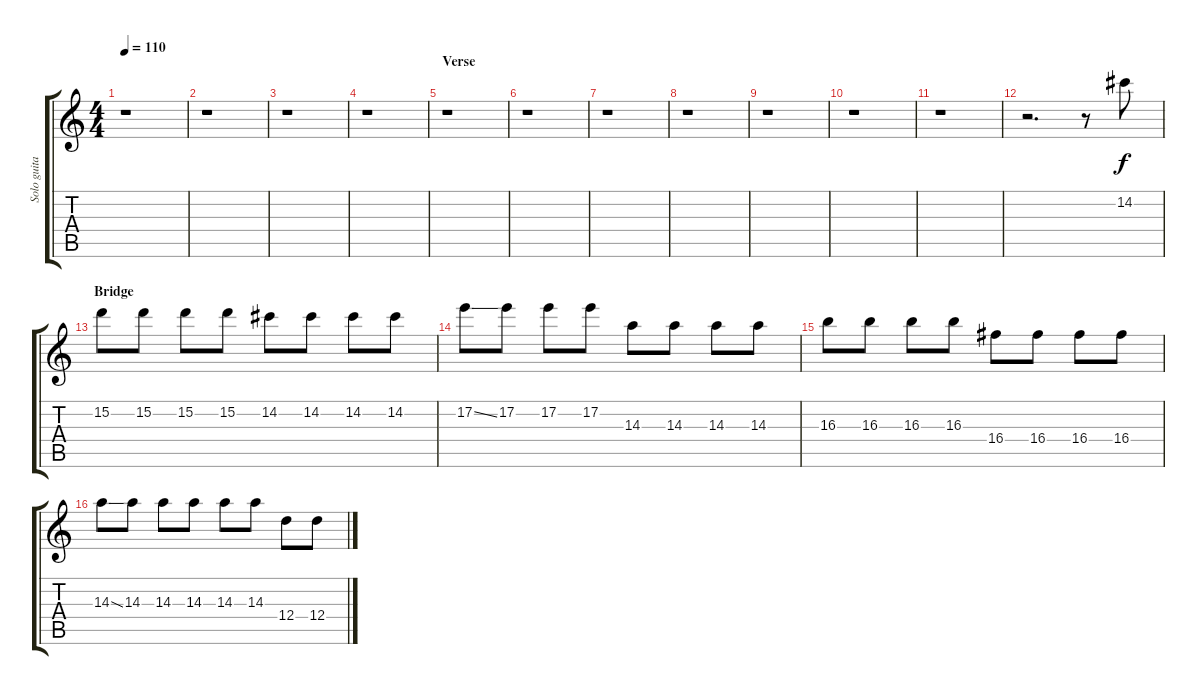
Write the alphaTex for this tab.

\track ("Solo guitar" "Solo guita") {instrument acousticguitarsteel}
\staff {score tabs}
\tuning (E4 B3 G3 D3 A2 E2) {hide}
\ts (4 4)
\tempo 110
\clef g2
\ks c
r.1{dy f} |
r.1 |
r.1 |
r.1 |
\section ("" "Verse")
r.1 |
r.1 |
r.1 |
r.1 |
r.1 |
r.1 |
r.1 |
r.2{d} r.8 14.2.8 |
\section ("" "Bridge")
15.2.8 15.2.8 15.2.8 15.2.8 14.2.8 14.2.8 14.2.8 14.2.8 |
17.2{ss}.8 17.2.8 17.2.8 17.2.8 14.3.8 14.3.8 14.3.8 14.3.8 |
16.3.8 16.3.8 16.3.8 16.3.8 16.4.8 16.4.8 16.4.8 16.4.8 |
14.3{ss}.8 14.3.8 14.3.8 14.3.8 14.3.8 14.3.8 12.4.8 12.4.8
